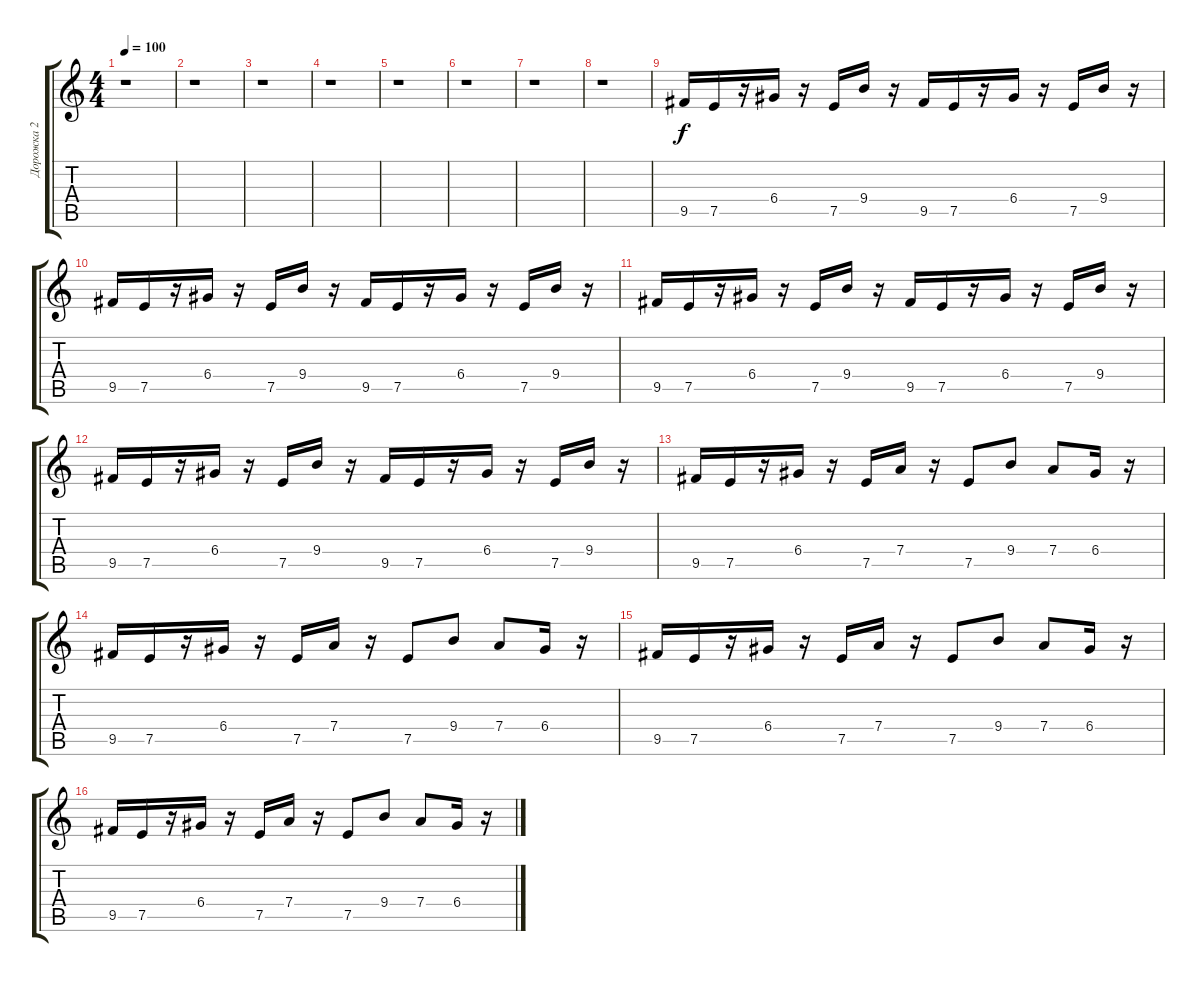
\track ("Дорожка 2" "Дорожка 2") {instrument distortionguitar}
\staff {score tabs}
\tuning (E4 B3 G3 D3 A2 E2) {hide}
\ts (4 4)
\tempo 100
\clef g2
\ks c
r.1{dy f} |
r.1 |
r.1 |
r.1 |
r.1 |
r.1 |
r.1 |
r.1 |
9.5.16 7.5.16 r.16 6.4.16 r.16 7.5.16 9.4.16 r.16 9.5.16 7.5.16 r.16 6.4.16 r.16 7.5.16 9.4.16 r.16 |
9.5.16 7.5.16 r.16 6.4.16 r.16 7.5.16 9.4.16 r.16 9.5.16 7.5.16 r.16 6.4.16 r.16 7.5.16 9.4.16 r.16 |
9.5.16 7.5.16 r.16 6.4.16 r.16 7.5.16 9.4.16 r.16 9.5.16 7.5.16 r.16 6.4.16 r.16 7.5.16 9.4.16 r.16 |
9.5.16 7.5.16 r.16 6.4.16 r.16 7.5.16 9.4.16 r.16 9.5.16 7.5.16 r.16 6.4.16 r.16 7.5.16 9.4.16 r.16 |
9.5.16 7.5.16 r.16 6.4.16 r.16 7.5.16 7.4.16 r.16 7.5.8 9.4.8 7.4.8 6.4.16 r.16 |
9.5.16 7.5.16 r.16 6.4.16 r.16 7.5.16 7.4.16 r.16 7.5.8 9.4.8 7.4.8 6.4.16 r.16 |
9.5.16 7.5.16 r.16 6.4.16 r.16 7.5.16 7.4.16 r.16 7.5.8 9.4.8 7.4.8 6.4.16 r.16 |
9.5.16 7.5.16 r.16 6.4.16 r.16 7.5.16 7.4.16 r.16 7.5.8 9.4.8 7.4.8 6.4.16 r.16
